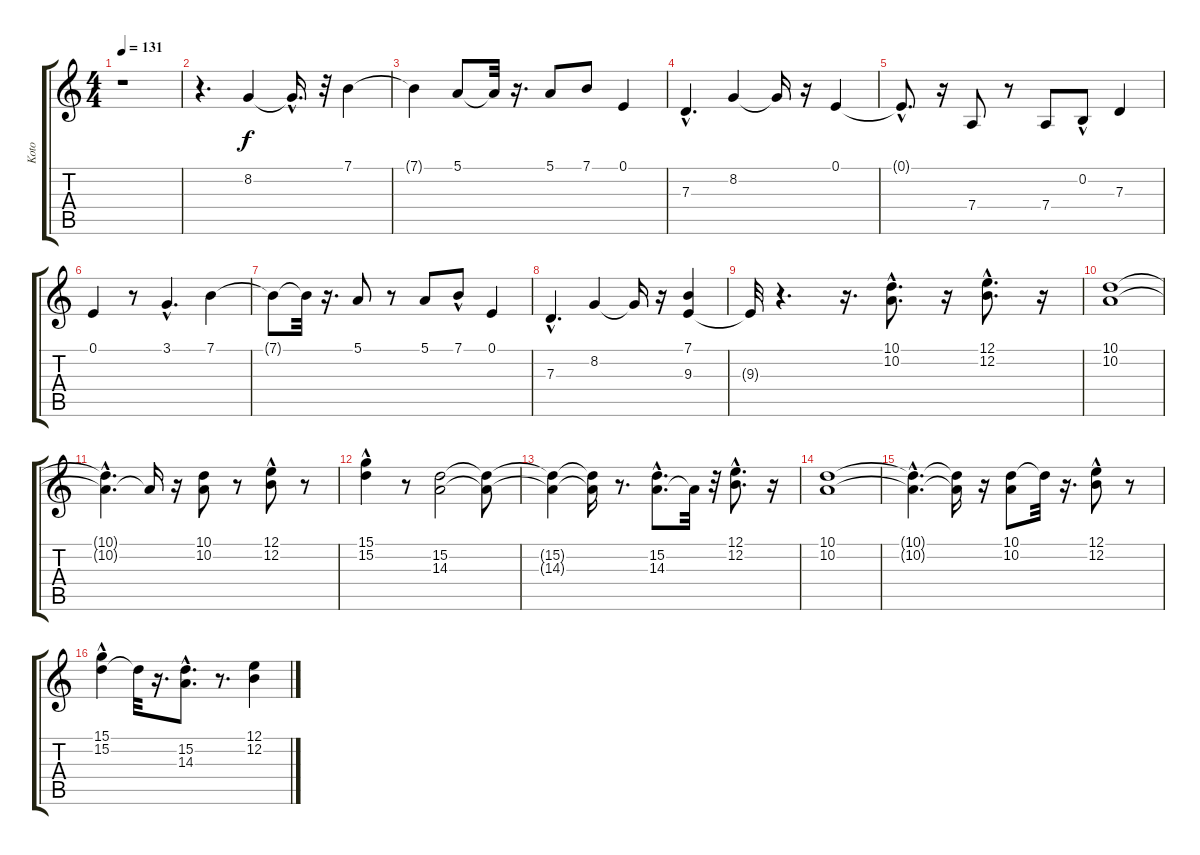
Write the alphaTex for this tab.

\track ("Koto" "Koto") {instrument marimba}
\staff {score tabs}
\tuning (E4 B3 G3 D3 A2 E2) {hide}
\ts (4 4)
\tempo 131
\clef g2
\ks c
r.1{dy f} |
r.4{d} 8.2.4 8.2{hac t}.16{d} r.32 7.1.4 |
7.1{t}.4 5.1.8 5.1{t}.32 r.16{d} 5.1.8 7.1.8 0.1.4 |
7.3{hac}.4{d} 8.2.4 8.2{t}.16 r.16 0.1.4 |
0.1{hac t}.8{d} r.16 7.4.8 r.8 7.4.8 0.2{hac}.8 7.3.4 |
0.1.4 r.8 3.1{hac}.4{d} 7.1.4 |
7.1{t}.8 7.1{t}.32 r.16{d} 5.1.8 r.8 5.1.8 7.1{hac}.8 0.1.4 |
7.3{hac}.4{d} 8.2.4 8.2{t}.16 r.16 (7.1 9.3).4 |
9.3{t}.32 r.4{d} r.16{d} (10.1 10.2{hac}).8{d} r.16 (12.1 12.2{hac}).8{d} r.16 |
(10.1 10.2).1 |
(10.1{hac t} 10.2{hac t}).4{d} 10.2{t}.16 r.16 (10.1 10.2).8 r.8 (12.1{hac} 12.2).8 r.8 |
(15.1{hac} 15.2).4 r.8 (15.2 14.3).2 (15.2{t} 14.3{t}).8 |
(15.2{t} 14.3{t}).4 (15.2{t} 14.3{t}).16 r.8{d} (15.2{hac} 14.3{hac}).8{d} 14.3{t}.32 r.32 (12.1 12.2{hac}).8{d} r.16 |
(10.1 10.2).1 |
(10.1{hac t} 10.2{hac t}).4{d} (10.1{t} 10.2{t}).16 r.16 (10.1 10.2).8 10.1{t}.32 r.16{d} (12.1 12.2{hac}).8 r.8 |
(15.1{hac} 15.2).4 15.2{t}.32 r.16{d} (15.2{hac} 14.3{hac}).8{d} r.8{d} (12.1 12.2).4
